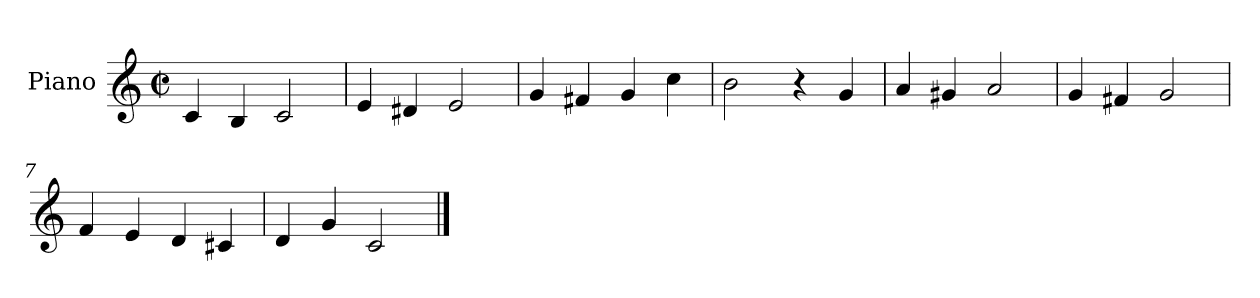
**kern
*part1
*staff1
*I"Piano
*I'Pno
*clefG2
*k[]
*C:
*M2/2
*met(c|)
=1
4c/
4B/
2c/
=2
4e/
4d#X/
2e/
=3
4g/
4f#X/
4g/
4cc\
=4
2b\
4r
4g/
=5
4a/
4g#X/
2a/
=6
4g/
4f#X/
2g/
=7
4f/
4e/
4d/
4c#X/
=8
4d/
4g/
2c/
==
*-
